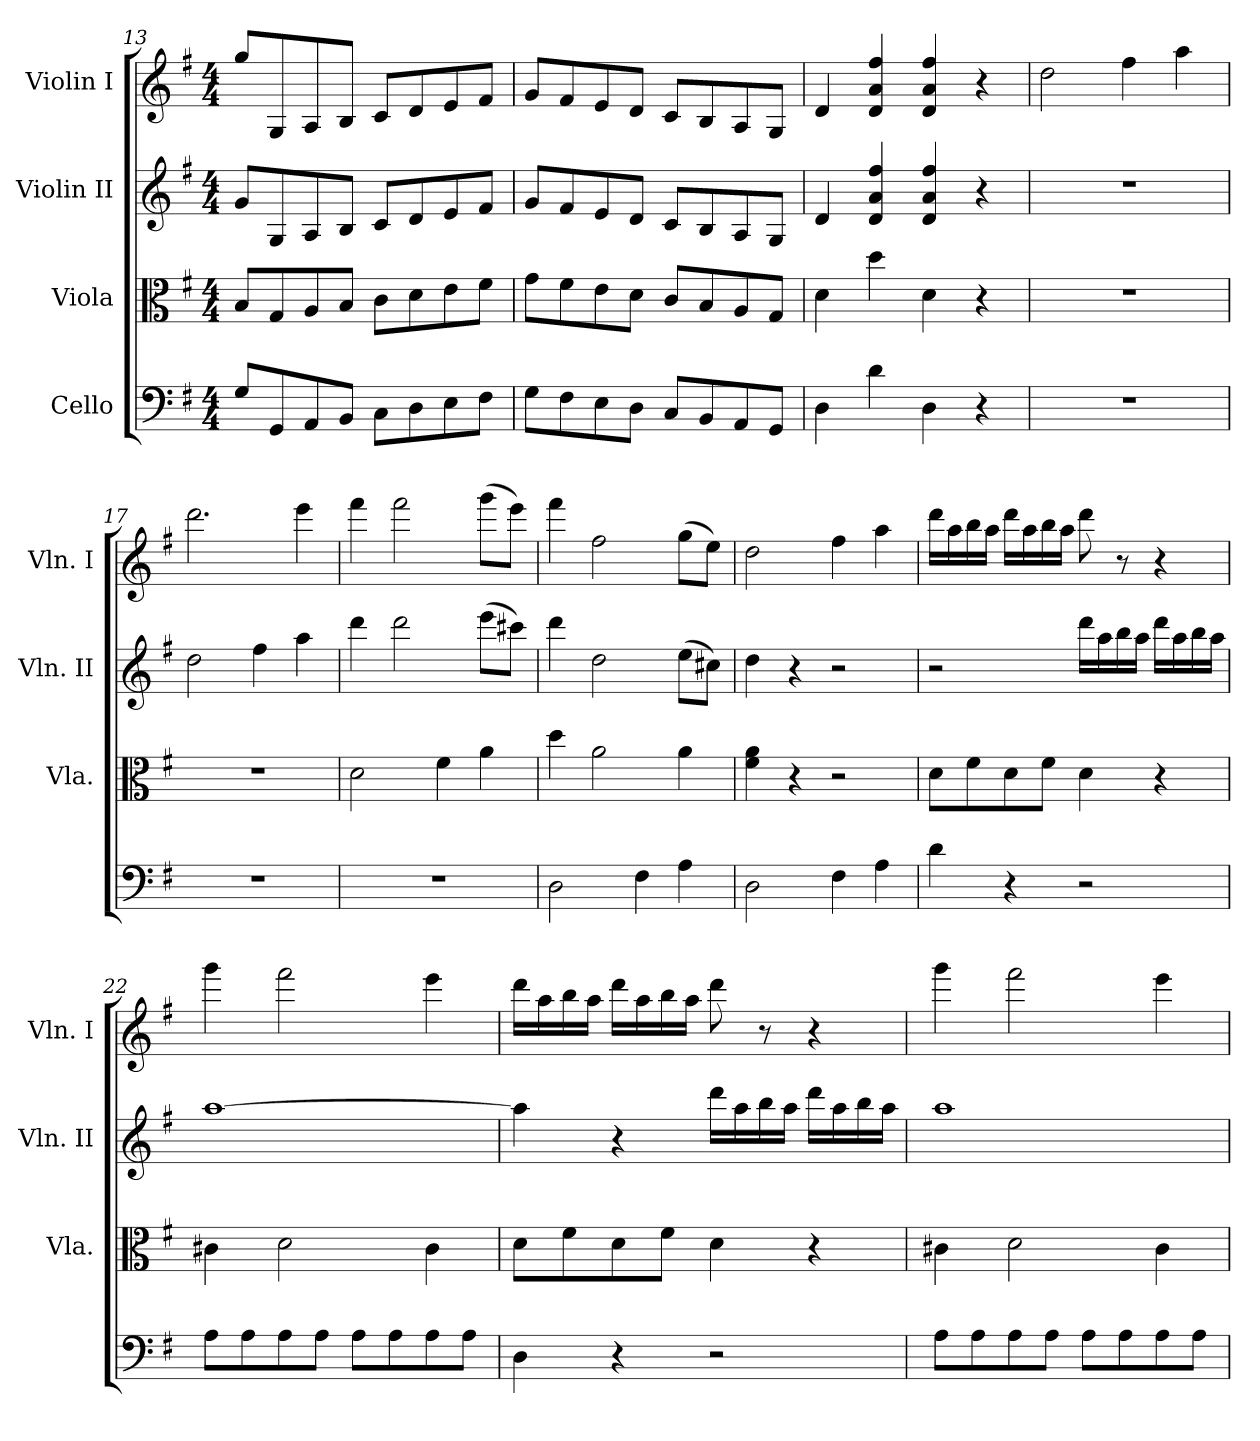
**kern	**kern	**kern	**kern
*part4	*part3	*part2	*part1
*staff4	*staff3	*staff2	*staff1
*I"Cello	*I"Viola	*I"Violin II	*I"Violin I
*	*I'Vla.	*I'Vln. II	*I'Vln. I
*clefF4	*clefC3	*clefG2	*clefG2
*k[f#]	*k[f#]	*k[f#]	*k[f#]
*G:	*G:	*G:	*G:
*M4/4	*M4/4	*M4/4	*M4/4
=13	=13	=13	=13
8G/L	8B/L	8g/L	8gg/L
8GG/	8G/	8G/	8G/
8AA/	8A/	8A/	8A/
8BB/J	8B/J	8B/J	8B/J
8C\L	8c\L	8c/L	8c/L
8D\	8d\	8d/	8d/
8E\	8e\	8e/	8e/
8F#\J	8f#\J	8f#/J	8f#/J
=14	=14	=14	=14
8G\L	8g\L	8g/L	8g/L
8F#\	8f#\	8f#/	8f#/
8E\	8e\	8e/	8e/
8D\J	8d\J	8d/J	8d/J
8C/L	8c/L	8c/L	8c/L
8BB/	8B/	8B/	8B/
8AA/	8A/	8A/	8A/
8GG/J	8G/J	8G/J	8G/J
=15	=15	=15	=15
4D\	4d\	4d/	4d/
4d\	4dd\	4d/ 4a/ 4ff#/	4d/ 4a/ 4ff#/
4D\	4d\	4d/ 4a/ 4ff#/	4d/ 4a/ 4ff#/
4r	4r	4r	4r
=16	=16	=16	=16
1r	1r	1r	2dd\
.	.	.	4ff#\
.	.	.	4aa\
=17	=17	=17	=17
1r	1r	2dd\	2.ddd\
.	.	4ff#\	.
.	.	4aa\	4eee\
=18	=18	=18	=18
1r	2d\	4ddd\	4fff#\
.	.	2ddd\	2fff#\
.	4f#\	.	.
.	4a\	(8eee\L	(8ggg\L
.	.	8ccc#X\J)	8eee\J)
=19	=19	=19	=19
2D\	4dd\	4ddd\	4fff#\
.	2a\	2dd\	2ff#\
4F#\	.	.	.
4A\	4a\	(8ee\L	(8gg\L
.	.	8cc#X\J)	8ee\J)
=20	=20	=20	=20
2D\	4f#\ 4a\	4dd\	2dd\
.	4r	4r	.
4F#\	2r	2r	4ff#\
4A\	.	.	4aa\
=21	=21	=21	=21
4d\	8d\L	2r	16ddd\LL
.	.	.	16aa\
.	8f#\	.	16bb\
.	.	.	16aa\JJ
4r	8d\	.	16ddd\LL
.	.	.	16aa\
.	8f#\J	.	16bb\
.	.	.	16aa\JJ
2r	4d\	16ddd\LL	8ddd\
.	.	16aa\	.
.	.	16bb\	8r
.	.	16aa\JJ	.
.	4r	16ddd\LL	4r
.	.	16aa\	.
.	.	16bb\	.
.	.	16aa\JJ	.
=22	=22	=22	=22
8A\L	4c#X\	[1aa	4ggg\
8A\	.	.	.
8A\	2d\	.	2fff#\
8A\J	.	.	.
8A\L	.	.	.
8A\	.	.	.
8A\	4c#\	.	4eee\
8A\J	.	.	.
=23	=23	=23	=23
4D\	8d\L	4aa\]	16ddd\LL
.	.	.	16aa\
.	8f#\	.	16bb\
.	.	.	16aa\JJ
4r	8d\	4r	16ddd\LL
.	.	.	16aa\
.	8f#\J	.	16bb\
.	.	.	16aa\JJ
2r	4d\	16ddd\LL	8ddd\
.	.	16aa\	.
.	.	16bb\	8r
.	.	16aa\JJ	.
.	4r	16ddd\LL	4r
.	.	16aa\	.
.	.	16bb\	.
.	.	16aa\JJ	.
=24	=24	=24	=24
8A\L	4c#X\	1aa	4ggg\
8A\	.	.	.
8A\	2d\	.	2fff#\
8A\J	.	.	.
8A\L	.	.	.
8A\	.	.	.
8A\	4c#\	.	4eee\
8A\J	.	.	.
=	=	=	=
*-	*-	*-	*-
